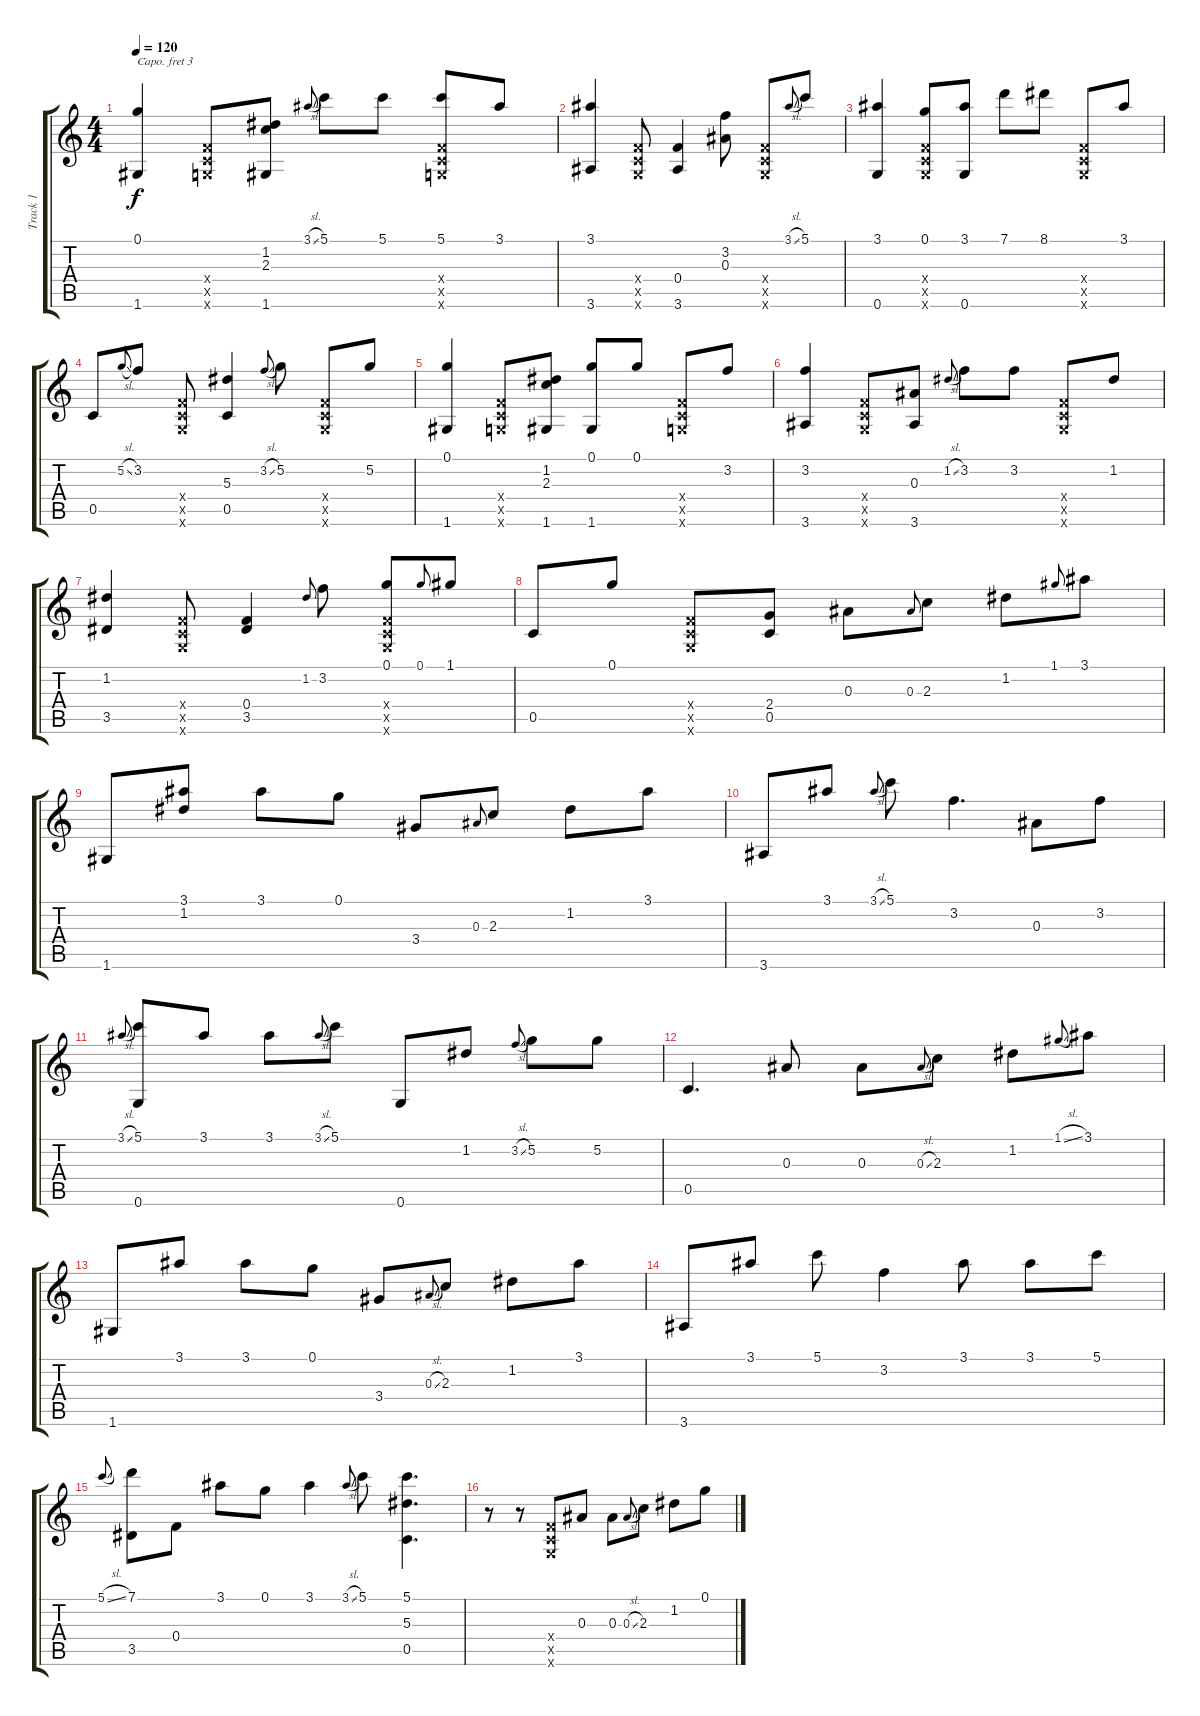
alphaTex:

\track ("Track 1" "Track 1") {instrument acousticguitarsteel}
\staff {score tabs}
\capo 3
\tuning (E4 B3 G3 D3 A2 E2) {hide}
\ts (4 4)
\tempo 120
\clef g2
\ks c
(0.1 1.6).4{dy f} (0.4{x} 0.5{x} 0.6{x}).8 (1.2 2.3 1.6).8 3.1{sl}.8{gr onbeat} 5.1.8 5.1.8 (5.1 0.4{x} 0.5{x} 0.6{x}).8 3.1.8 |
(3.1 3.6).4 (0.4{x} 0.5{x} 0.6{x}).8 (0.4 3.6).4 (3.2 0.3).8 (0.4{x} 0.5{x} 0.6{x}).8 3.1{sl}.8{gr onbeat} 5.1.8 |
(3.1 0.6).4 (0.1 0.4{x} 0.5{x} 0.6{x}).8 (3.1 0.6).8 7.1.8 8.1.8 (0.4{x} 0.5{x} 0.6{x}).8 3.1.8 |
0.5.8 5.2{sl}.8{gr onbeat} 3.2.8 (0.4{x} 0.5{x} 0.6{x}).8 (5.3 0.5).4 3.2{sl}.8{gr onbeat} 5.2.8 (0.4{x} 0.5{x} 0.6{x}).8 5.2.8 |
(0.1 1.6).4 (0.4{x} 0.5{x} 0.6{x}).8 (1.2 2.3 1.6).8 (0.1 1.6).8 0.1.8 (0.4{x} 0.5{x} 0.6{x}).8 3.2.8 |
(3.2 3.6).4 (0.4{x} 0.5{x} 0.6{x}).8 (0.3 3.6).8 1.2{sl}.8{gr onbeat} 3.2.8 3.2.8 (0.4{x} 0.5{x} 0.6{x}).8 1.2.8 |
(1.2 3.5).4 (0.4{x} 0.5{x} 0.6{x}).8 (0.4 3.5).4 1.2.8{gr onbeat} 3.2.8 (0.1 0.4{x} 0.5{x} 0.6{x}).8 0.1.8{gr onbeat} 1.1.8 |
0.5.8 0.1.8 (0.4{x} 0.5{x} 0.6{x}).8 (2.4 0.5).8 0.3.8 0.3.8{gr onbeat} 2.3.8 1.2.8 1.1.8{gr onbeat} 3.1.8 |
1.6.8 (3.1 1.2).8 3.1.8 0.1.8 3.4.8 0.3.8{gr onbeat} 2.3.8 1.2.8 3.1.8 |
3.6.8 3.1.8 3.1{sl}.8{gr onbeat} 5.1.8 3.2.4{d} 0.3.8 3.2.8 |
3.1{sl}.8{gr onbeat} (5.1 0.6).8 3.1.8 3.1.8 3.1{sl}.8{gr onbeat} 5.1.8 0.6.8 1.2.8 3.2{sl}.8{gr onbeat} 5.2.8 5.2.8 |
0.5.4{d} 0.3.8 0.3.8 0.3{sl}.8{gr onbeat} 2.3.8 1.2.8 1.1{sl}.8{gr onbeat} 3.1.8 |
1.6.8 3.1.8 3.1.8 0.1.8 3.4.8 0.3{sl}.8{gr onbeat} 2.3.8 1.2.8 3.1.8 |
3.6.8 3.1.8 5.1.8 3.2.4 3.1.8 3.1.8 5.1.8 |
5.1{sl}.8{gr onbeat} (7.1 3.5).8 0.4.8 3.1.8 0.1.8 3.1.4 3.1{sl}.8{gr onbeat} 5.1.8 (5.1 5.3 0.5).4{d} |
r.8 r.8 (0.4{x} 0.5{x} 0.6{x}).8 0.3.8 0.3.8 0.3{sl}.8{gr onbeat} 2.3.8 1.2.8 0.1.8
